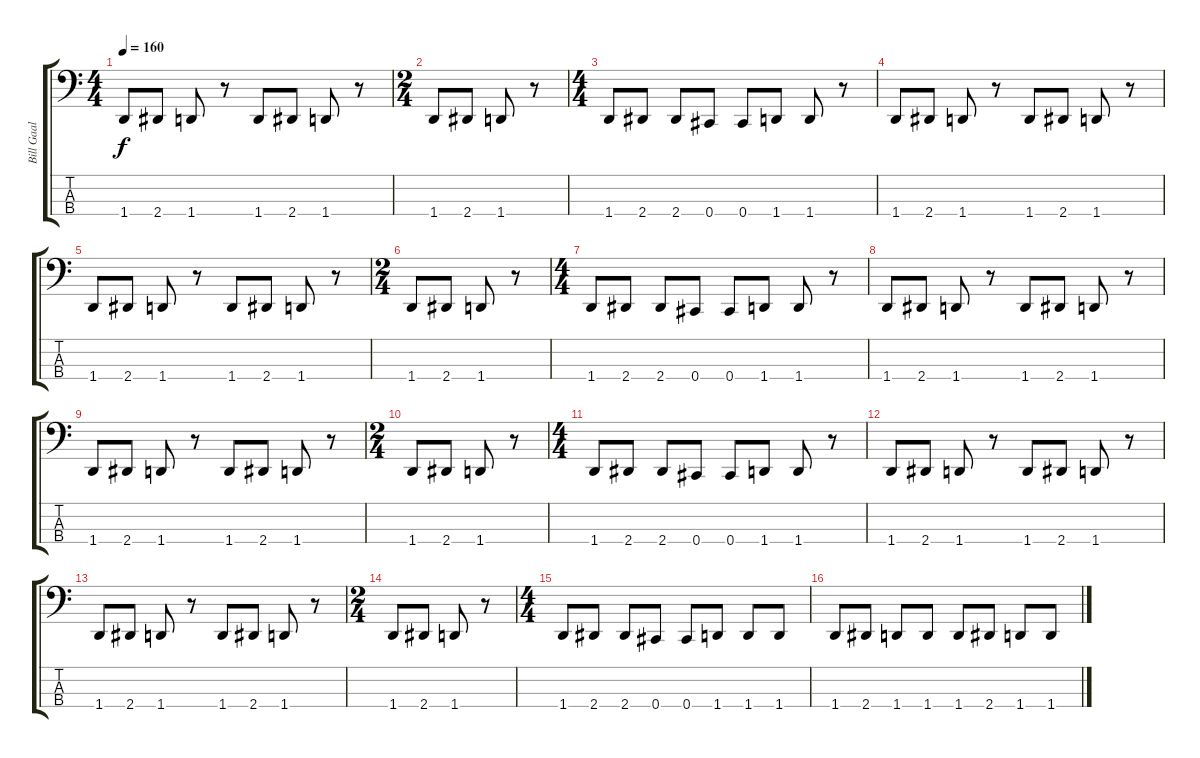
\track ("Bill Gaal" "Bill Gaal") {instrument electricbassfinger}
\staff {score tabs}
\tuning (Gb2 Db2 Ab1 Db1) {hide}
\ts (4 4)
\tempo 160
\clef f4
\ks c
1.4.8{dy f} 2.4.8 1.4.8 r.8 1.4.8 2.4.8 1.4.8 r.8 |
\ts (2 4)
1.4.8 2.4.8 1.4.8 r.8 |
\ts (4 4)
1.4.8 2.4.8 2.4.8 0.4.8 0.4.8 1.4.8 1.4.8 r.8 |
1.4.8 2.4.8 1.4.8 r.8 1.4.8 2.4.8 1.4.8 r.8 |
1.4.8 2.4.8 1.4.8 r.8 1.4.8 2.4.8 1.4.8 r.8 |
\ts (2 4)
1.4.8 2.4.8 1.4.8 r.8 |
\ts (4 4)
1.4.8 2.4.8 2.4.8 0.4.8 0.4.8 1.4.8 1.4.8 r.8 |
1.4.8 2.4.8 1.4.8 r.8 1.4.8 2.4.8 1.4.8 r.8 |
1.4.8 2.4.8 1.4.8 r.8 1.4.8 2.4.8 1.4.8 r.8 |
\ts (2 4)
1.4.8 2.4.8 1.4.8 r.8 |
\ts (4 4)
1.4.8 2.4.8 2.4.8 0.4.8 0.4.8 1.4.8 1.4.8 r.8 |
1.4.8 2.4.8 1.4.8 r.8 1.4.8 2.4.8 1.4.8 r.8 |
1.4.8 2.4.8 1.4.8 r.8 1.4.8 2.4.8 1.4.8 r.8 |
\ts (2 4)
1.4.8 2.4.8 1.4.8 r.8 |
\ts (4 4)
1.4.8 2.4.8 2.4.8 0.4.8 0.4.8 1.4.8 1.4.8 1.4.8 |
1.4.8 2.4.8 1.4.8 1.4.8 1.4.8 2.4.8 1.4.8 1.4.8
